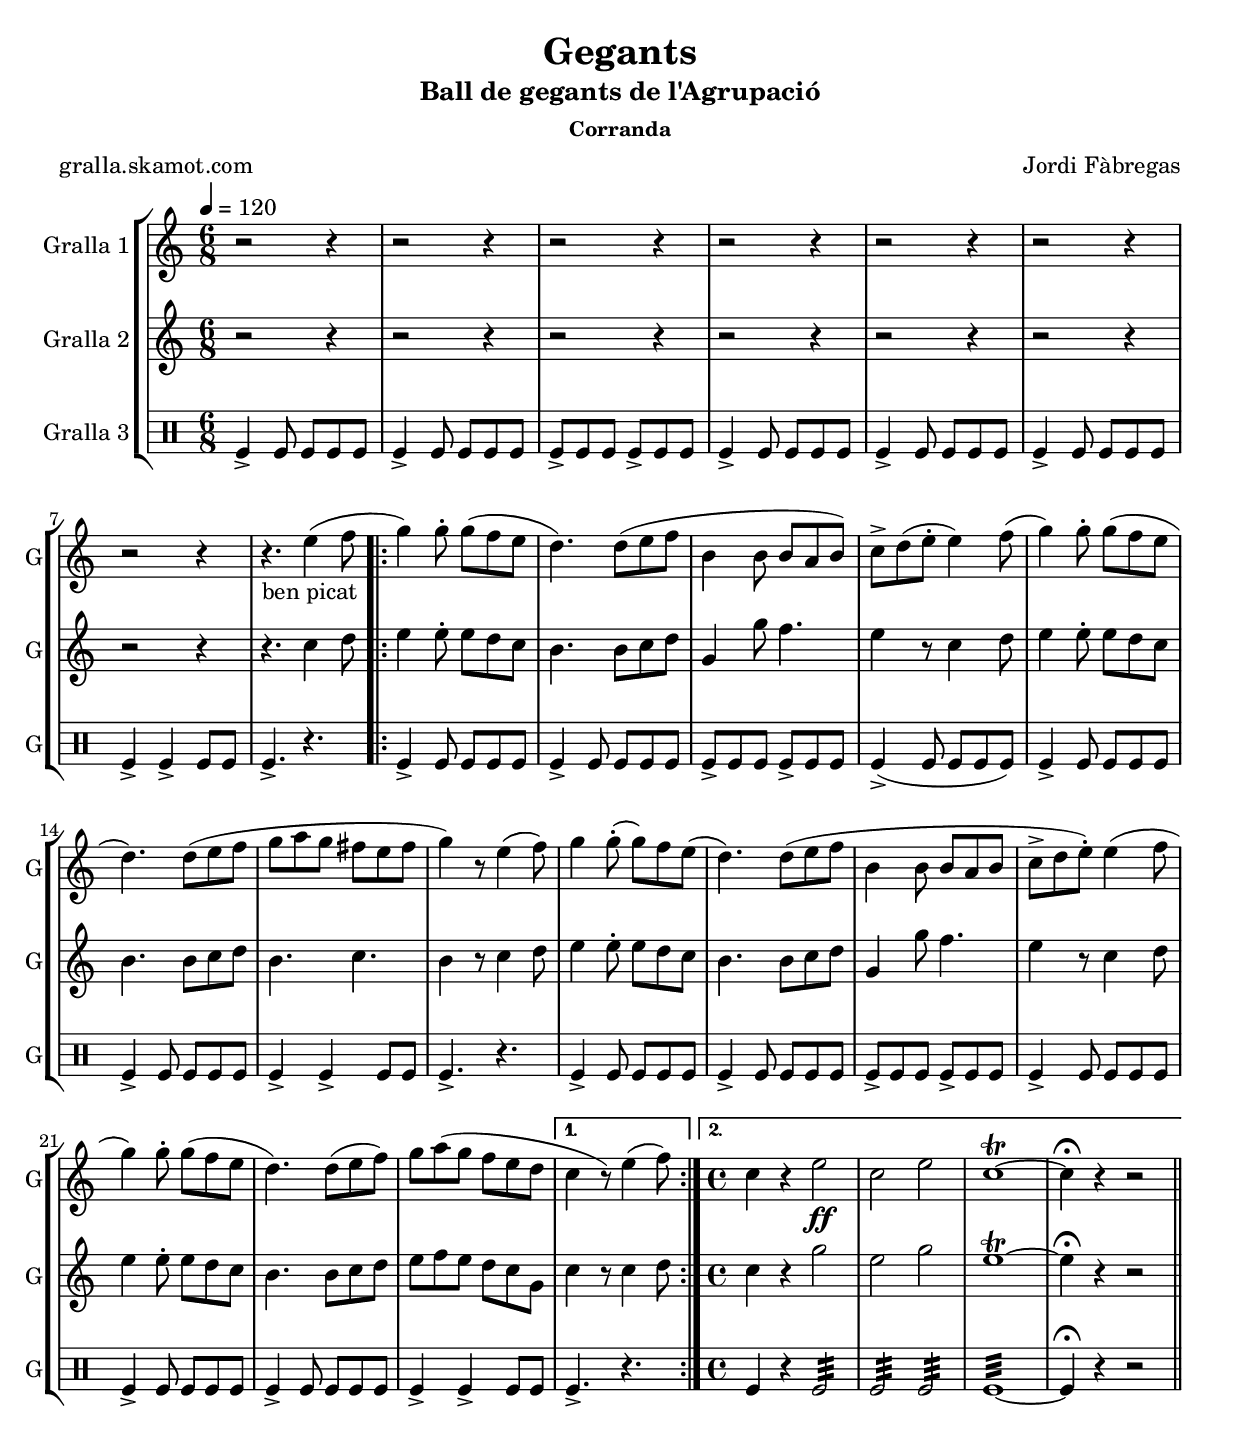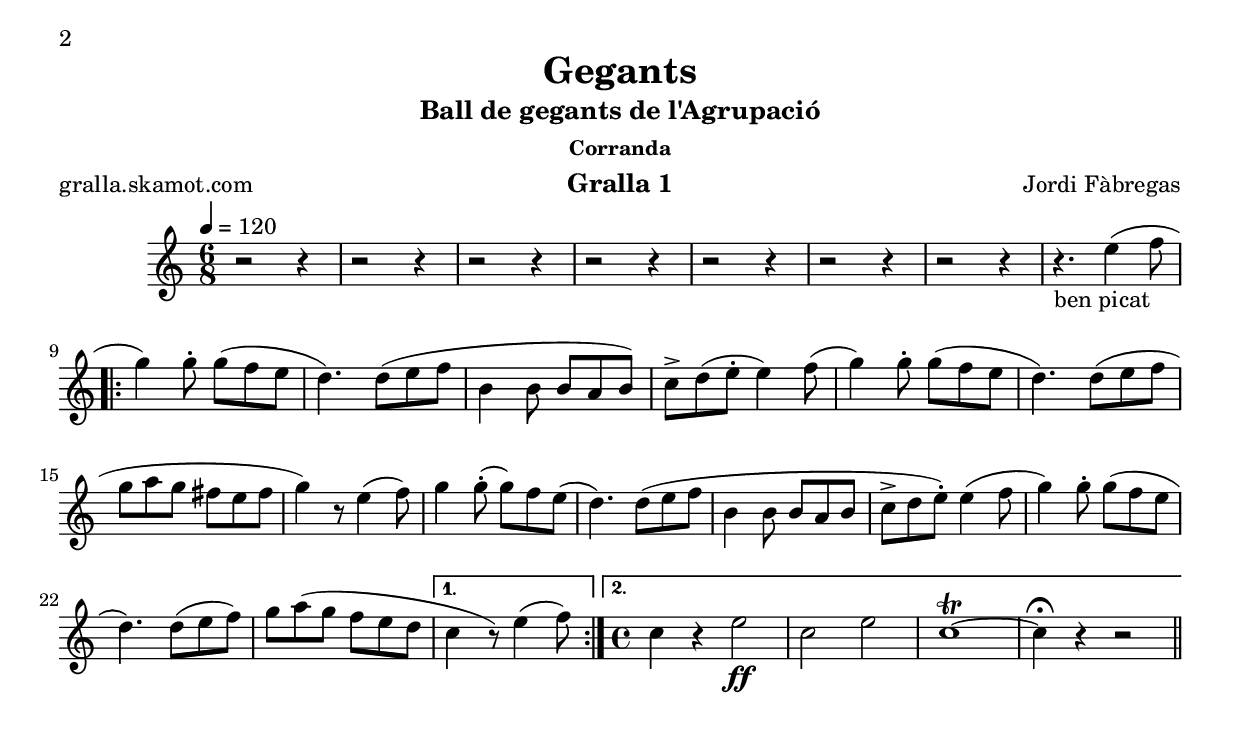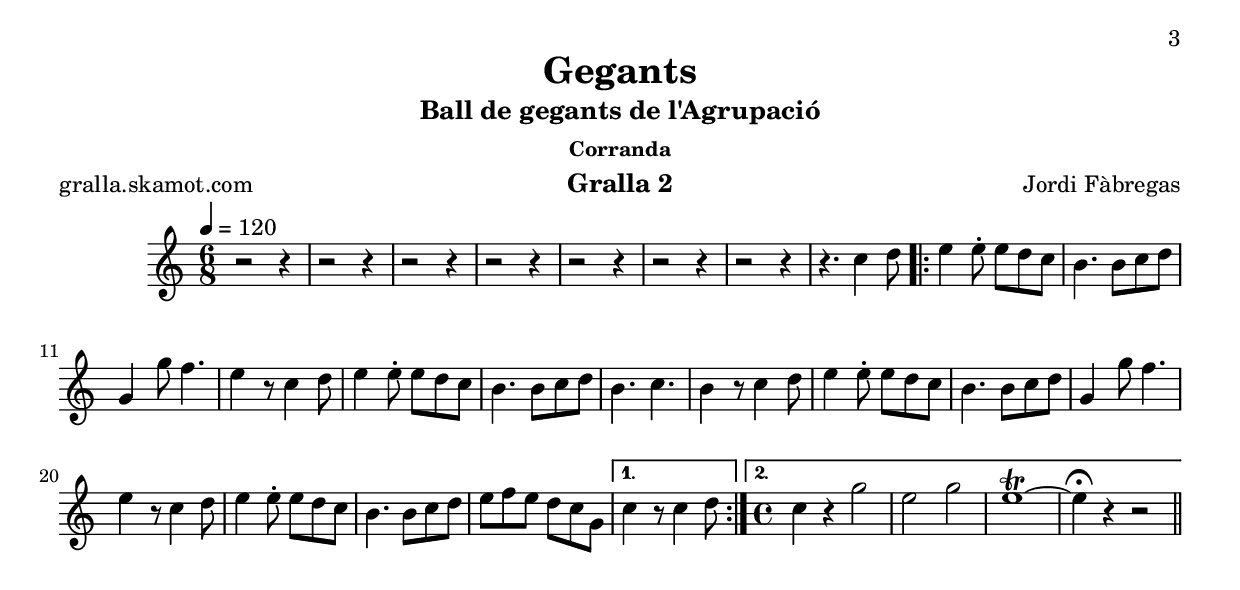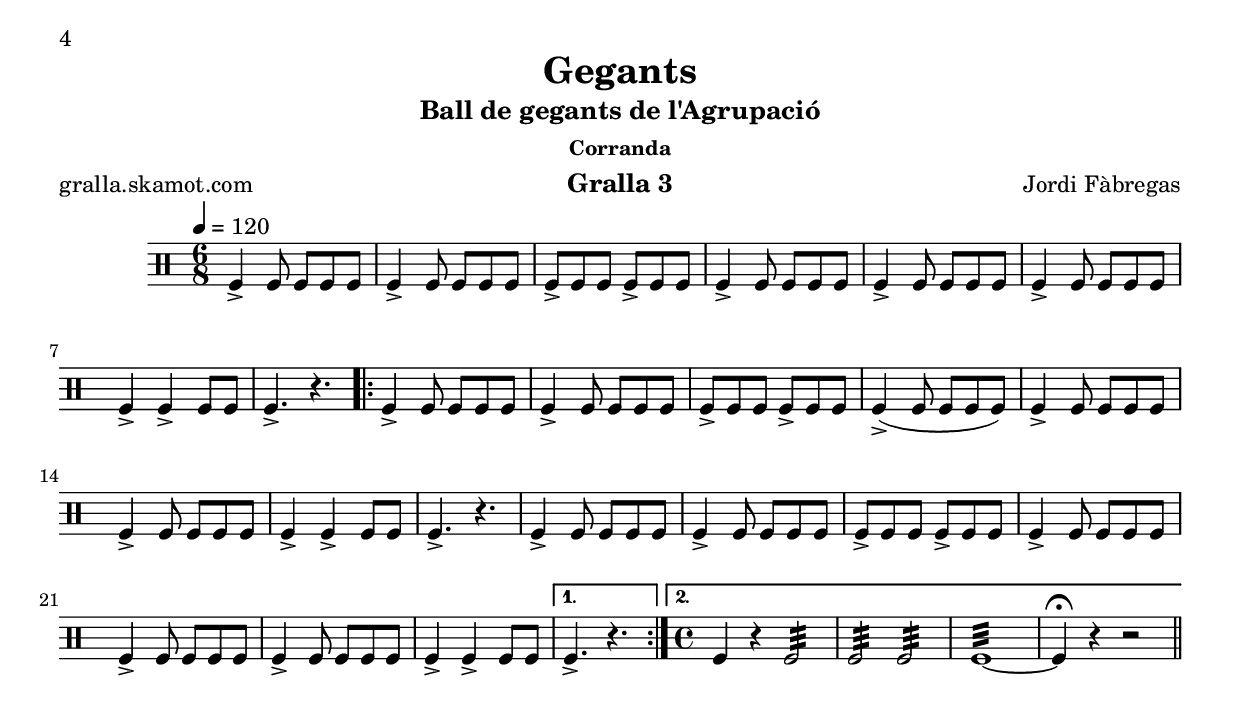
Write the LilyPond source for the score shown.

\version "2.16.2"

\header {
  dedication=""
  title="Gegants"
  subtitle="Ball de gegants de l'Agrupació"
  subsubtitle="Corranda"
  poet="gralla.skamot.com"
  meter=""
  piece=""
  composer="Jordi Fàbregas"
  arranger=""
  opus=""
  instrument=""
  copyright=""
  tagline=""
}

liniaroAa =
\relative e''
{
  \tempo 4=120
  \clef treble
  \key c \major
  \time 6/8
  r2 r4  |
  r2 r4  |
  r2 r4  |
  r2 r4  |
  %05
  r2 r4  |
  r2 r4  |
  r2 r4  |
  r4. _"ben picat" e4 ( ( f8  |
  \repeat volta 2 { g4 ) g8-. g ( f e  |
  %10
  d4. ) ) d8 ( e f  |
  b,4 b8 b a b )  |
  c8-> d ( ( e-. e4 ) ) f8 ( (  |
  g4 ) g8-. g ( f e  |
  d4. ) ) d8 ( e f  |
  %15
  g8 a g fis e  fis   |
  g4 ) r8 e4 (  f8  )  |
  g4 g8-. ( g ) f e (  |
  d4. ) d8 ( e f  |
  b,4 b8 b a b  |
  %20
  c8->  d e-.  ) e4 ( ( f8  |
  g4 ) g8-. g ( f e  |
  d4. ) ) d8 ( e f )  |
  g8 a ( g f e d }
  \alternative { { c4 r8 ) e4 ( f8 ) }
  %25
  { \time 4/4 c4 r e2 \ff  |
  c2 e  |
  c1\trill ~  |
  c4\fermata r r2 } } \bar "||"
}

liniaroAb =
\relative c''
{
  \tempo 4=120
  \clef treble
  \key c \major
  \time 6/8
  r2 r4  |
  r2 r4  |
  r2 r4  |
  r2 r4  |
  %05
  r2 r4  |
  r2 r4  |
  r2 r4  |
  r4. c4 d8  |
  \repeat volta 2 { e4 e8-. e d c  |
  %10
  b4. b8 c d  |
  g,4 g'8 f4.  |
  e4 r8 c4 d8  |
  e4 e8-. e d c  |
  b4. b8 c d  |
  %15
  b4. c  |
  b4 r8 c4 d8  |
  e4 e8-. e d c  |
  b4. b8 c d  |
  g,4 g'8 f4.  |
  %20
  e4 r8 c4 d8  |
  e4 e8-. e d c  |
  b4. b8 c d  |
  e8 f e d c g }
  \alternative { { c4 r8 c4 d8 }
  %25
  { \time 4/4 c4 r g'2  |
  e2 g  |
  e1\trill ~  |
  e4\fermata r r2 } } \bar "||"
}

liniaroAc =
\drummode
{
  \tempo 4=120
  \time 6/8
  tomfl4-> tomfl8 tomfl tomfl tomfl  |
  tomfl4-> tomfl8 tomfl tomfl tomfl  |
  tomfl8-> tomfl tomfl tomfl-> tomfl tomfl  |
  tomfl4-> tomfl8 tomfl tomfl tomfl  |
  %05
  tomfl4-> tomfl8 tomfl tomfl tomfl  |
  tomfl4-> tomfl8 tomfl tomfl tomfl  |
  tomfl4-> tomfl-> tomfl8 tomfl  |
  tomfl4.-> r  |
  \repeat volta 2 { tomfl4-> tomfl8 tomfl tomfl tomfl  |
  %10
  tomfl4-> tomfl8 tomfl tomfl tomfl  |
  tomfl8-> tomfl tomfl tomfl-> tomfl tomfl  |
  tomfl4-> ( tomfl8 tomfl tomfl tomfl )  |
  tomfl4-> tomfl8 tomfl tomfl tomfl  |
  tomfl4-> tomfl8 tomfl tomfl tomfl  |
  %15
  tomfl4-> tomfl-> tomfl8 tomfl  |
  tomfl4.-> r  |
  tomfl4-> tomfl8 tomfl tomfl tomfl  |
  tomfl4-> tomfl8 tomfl tomfl tomfl  |
  tomfl8-> tomfl tomfl tomfl-> tomfl tomfl  |
  %20
  tomfl4-> tomfl8 tomfl tomfl tomfl  |
  tomfl4-> tomfl8 tomfl tomfl tomfl  |
  tomfl4-> tomfl8 tomfl tomfl tomfl  |
  tomfl4-> tomfl-> tomfl8 tomfl }
  \alternative { { tomfl4.-> r }
  %25
  { \time 4/4 tomfl4 r tomfl2:32  |
  tomfl2:32 tomfl:32  |
  tomfl1:32 ~  |
  tomfl4\fermata r r2 } } \bar "||"
}

\bookpart {
  \score {
    \new StaffGroup {
      \override Score.RehearsalMark.self-alignment-X = #LEFT
      <<
        \new Staff \with {instrumentName = #"Gralla 1" shortInstrumentName = #"G"} \liniaroAa
        \new Staff \with {instrumentName = #"Gralla 2" shortInstrumentName = #"G"} \liniaroAb
        \new DrumStaff \with {instrumentName = #"Gralla 3" shortInstrumentName = #"G"} \liniaroAc
      >>
    }
    \layout {}
  }
  \score { \unfoldRepeats
    \new StaffGroup {
      \override Score.RehearsalMark.self-alignment-X = #LEFT
      <<
        \new Staff \with {instrumentName = #"Gralla 1" shortInstrumentName = #"G"} \liniaroAa
        \new Staff \with {instrumentName = #"Gralla 2" shortInstrumentName = #"G"} \liniaroAb
        \new DrumStaff \with {instrumentName = #"Gralla 3" shortInstrumentName = #"G"} \liniaroAc
      >>
    }
    \midi {
      \set Staff.midiInstrument = "oboe"
      \set DrumStaff.midiInstrument = "drums"
    }
  }
}

\bookpart {
  \header {instrument="Gralla 1"}
  \score {
    \new StaffGroup {
      \override Score.RehearsalMark.self-alignment-X = #LEFT
      <<
        \new Staff \liniaroAa
      >>
    }
    \layout {}
  }
  \score { \unfoldRepeats
    \new StaffGroup {
      \override Score.RehearsalMark.self-alignment-X = #LEFT
      <<
        \new Staff \liniaroAa
      >>
    }
    \midi {
      \set Staff.midiInstrument = "oboe"
      \set DrumStaff.midiInstrument = "drums"
    }
  }
}

\bookpart {
  \header {instrument="Gralla 2"}
  \score {
    \new StaffGroup {
      \override Score.RehearsalMark.self-alignment-X = #LEFT
      <<
        \new Staff \liniaroAb
      >>
    }
    \layout {}
  }
  \score { \unfoldRepeats
    \new StaffGroup {
      \override Score.RehearsalMark.self-alignment-X = #LEFT
      <<
        \new Staff \liniaroAb
      >>
    }
    \midi {
      \set Staff.midiInstrument = "oboe"
      \set DrumStaff.midiInstrument = "drums"
    }
  }
}

\bookpart {
  \header {instrument="Gralla 3"}
  \score {
    \new StaffGroup {
      \override Score.RehearsalMark.self-alignment-X = #LEFT
      <<
        \new DrumStaff \liniaroAc
      >>
    }
    \layout {}
  }
  \score { \unfoldRepeats
    \new StaffGroup {
      \override Score.RehearsalMark.self-alignment-X = #LEFT
      <<
        \new DrumStaff \liniaroAc
      >>
    }
    \midi {
      \set Staff.midiInstrument = "oboe"
      \set DrumStaff.midiInstrument = "drums"
    }
  }
}

